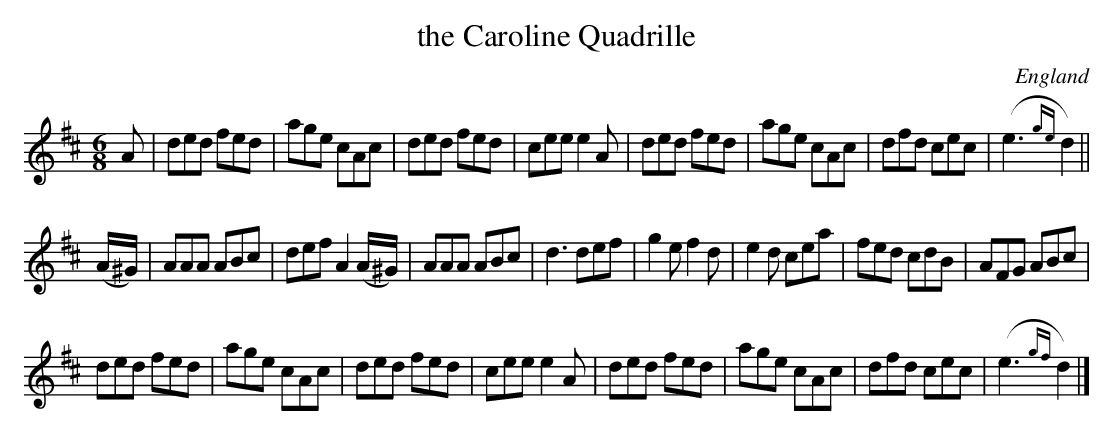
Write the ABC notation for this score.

X:1
T:the Caroline Quadrille
L:1/8
M:6/8
O:England
K:D major
A |\
ded fed | age cAc | ded fed | cee e2A |\
ded fed | age cAc | dfd cec | (e3 {ge}d2) ||
(A/^G/) |\
AAA ABc | def A2(A/^G/) | AAA ABc | d3 def | \
g2e f2d | e2d cea       | fed cdB | AFG ABc |
ded fed | age cAc | ded fed | cee e2A | \
ded fed | age cAc | dfd cec | (e3 {gf}d2) |]
